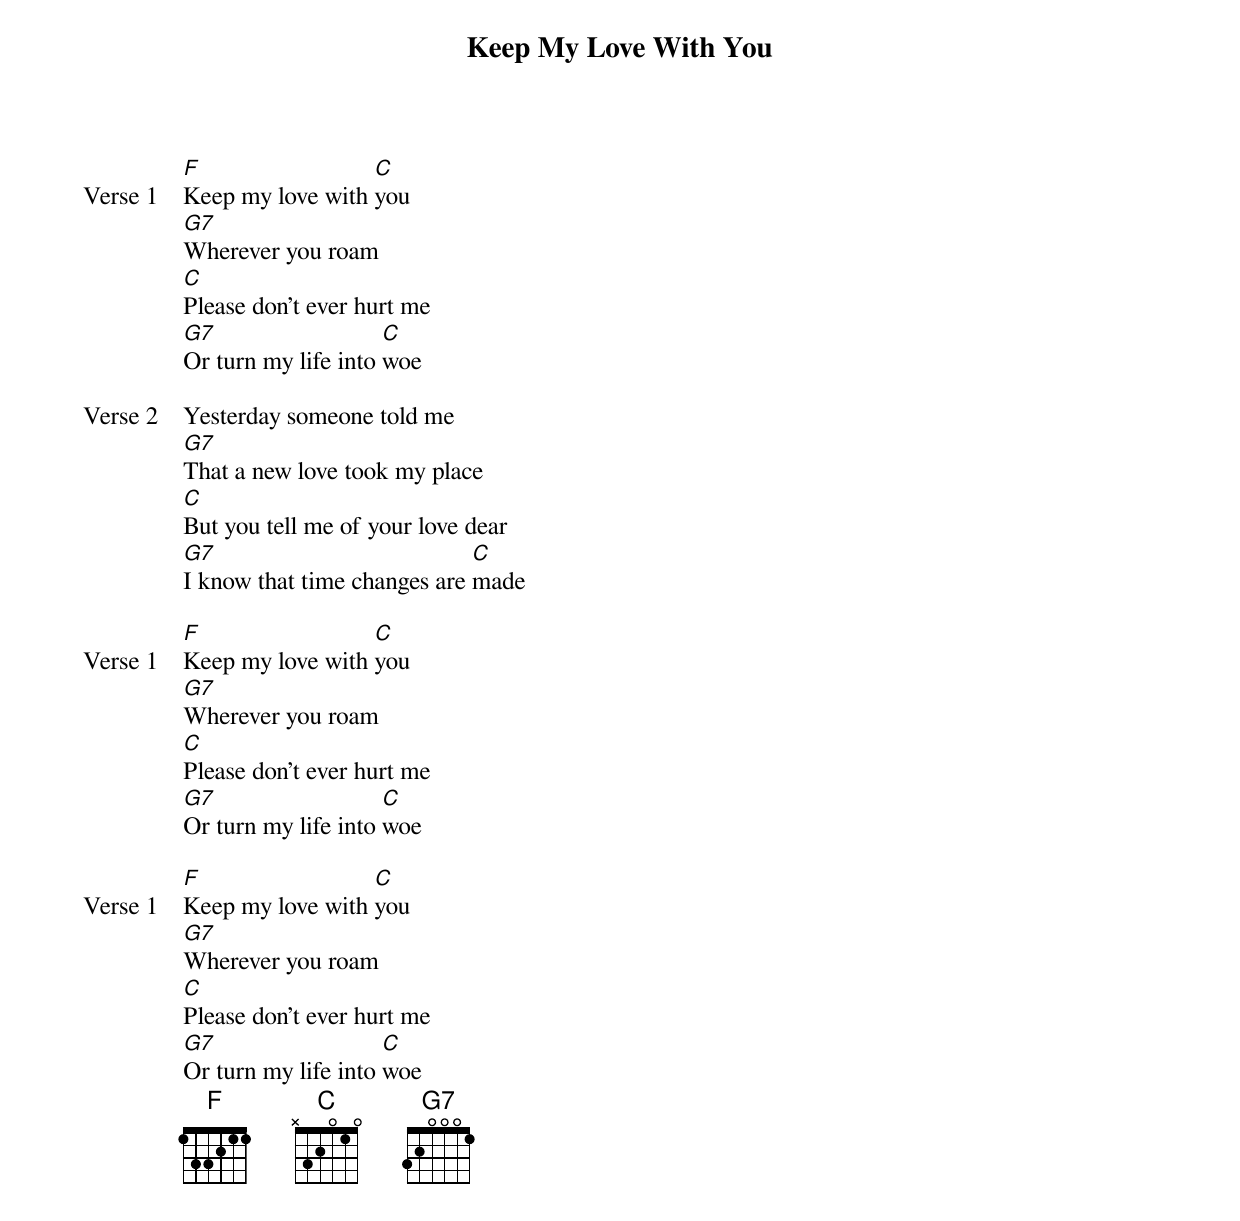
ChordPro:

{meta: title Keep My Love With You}
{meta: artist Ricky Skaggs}
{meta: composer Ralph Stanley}
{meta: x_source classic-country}
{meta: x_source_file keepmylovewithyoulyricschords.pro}
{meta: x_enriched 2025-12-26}

{start_of_verse: Verse 1}
[F]Keep my love with [C]you
[G7]Wherever you roam
[C]Please don’t ever hurt me
[G7]Or turn my life into [C]woe
{end_of_verse}

{start_of_verse: Verse 2}
Yesterday someone told me
[G7]That a new love took my place
[C]But you tell me of your love dear
[G7]I know that time changes are [C]made
{end_of_verse}

{start_of_verse: Verse 1}
[F]Keep my love with [C]you
[G7]Wherever you roam
[C]Please don’t ever hurt me
[G7]Or turn my life into [C]woe
{end_of_verse}

{start_of_verse: Verse 1}
[F]Keep my love with [C]you
[G7]Wherever you roam
[C]Please don’t ever hurt me
[G7]Or turn my life into [C]woe
{end_of_verse}
